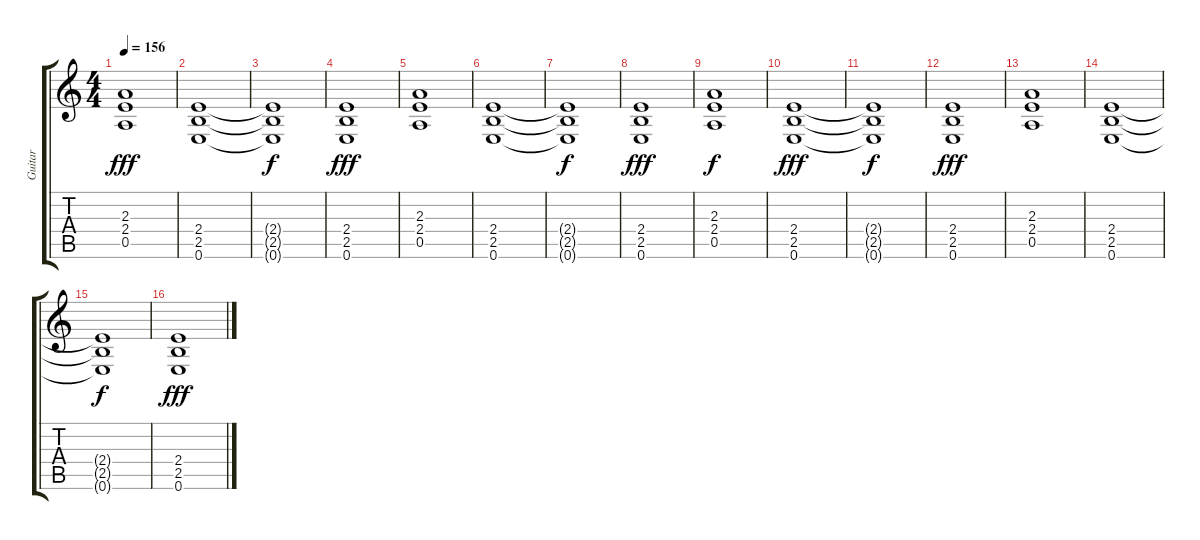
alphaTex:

\track ("Guitar" "Guitar") {instrument distortionguitar}
\staff {score tabs}
\tuning (E4 B3 G3 D3 A2 E2) {hide}
\ts (4 4)
\tempo 156
\clef g2
\ks c
(2.3 2.4 0.5).1{dy fff} |
(2.4 2.5 0.6).1 |
(2.4{t} 2.5{t} 0.6{t}).1{dy f} |
(2.4 2.5 0.6).1{dy fff} |
(2.3 2.4 0.5).1 |
(2.4 2.5 0.6).1 |
(2.4{t} 2.5{t} 0.6{t}).1{dy f} |
(2.4 2.5 0.6).1{dy fff} |
(2.3 2.4 0.5).1{dy f} |
(2.4 2.5 0.6).1{dy fff} |
(2.4{t} 2.5{t} 0.6{t}).1{dy f} |
(2.4 2.5 0.6).1{dy fff} |
(2.3 2.4 0.5).1 |
(2.4 2.5 0.6).1 |
(2.4{t} 2.5{t} 0.6{t}).1{dy f} |
(2.4 2.5 0.6).1{dy fff}
